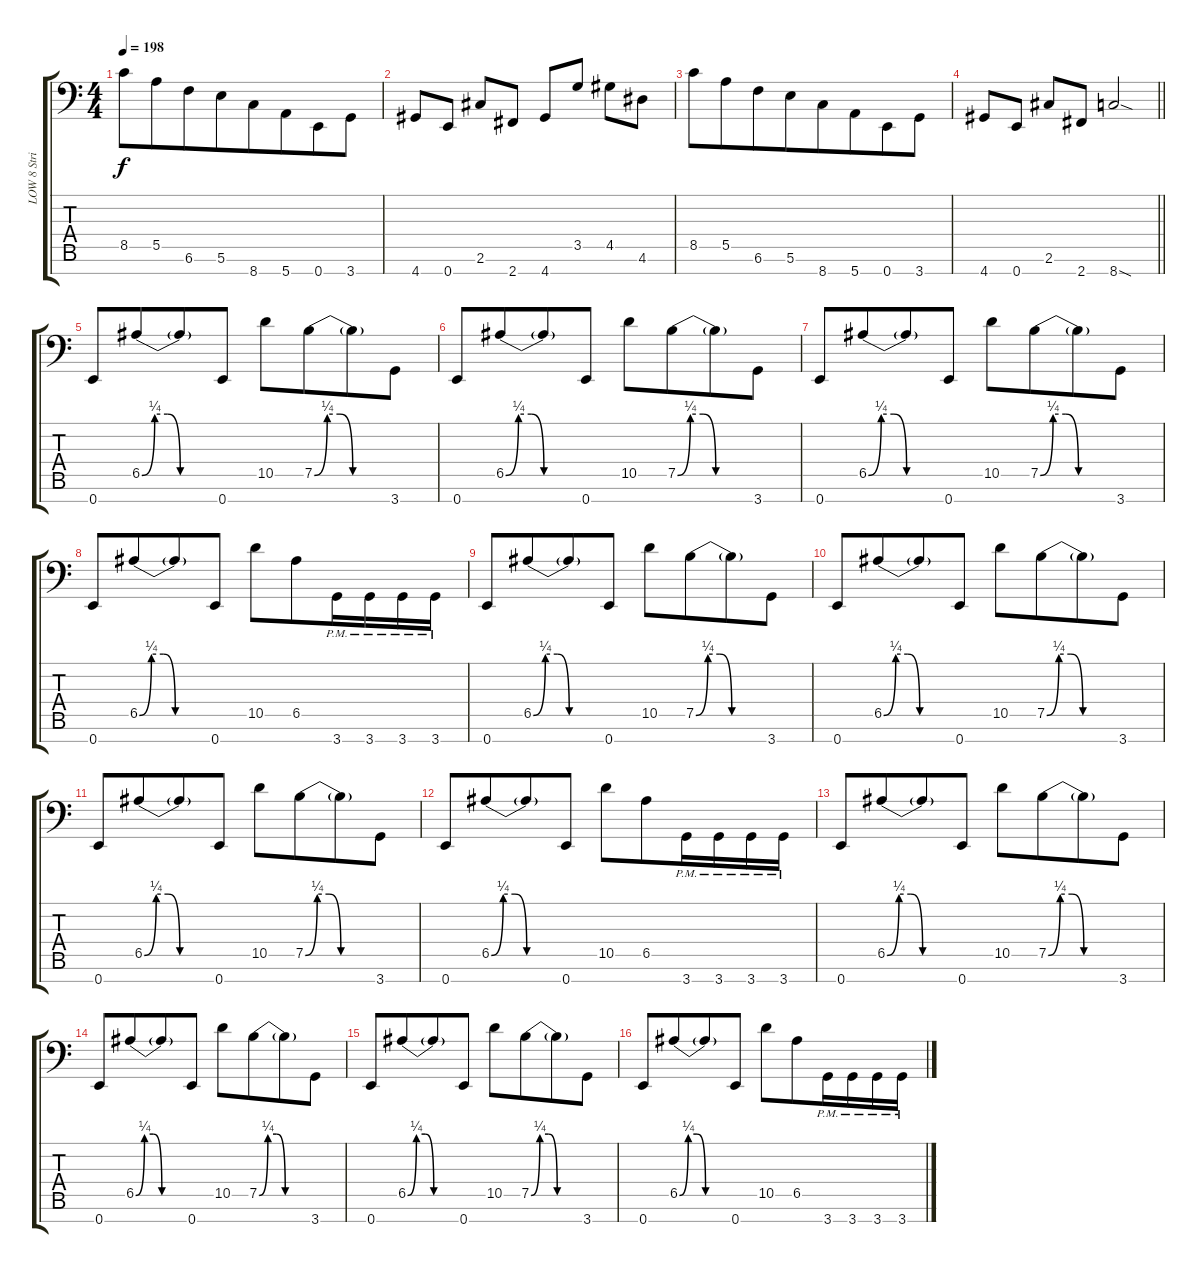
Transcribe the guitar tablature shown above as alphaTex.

\track ("LOW 8 String RIGHT" "LOW 8 Stri") {instrument distortionguitar}
\staff {score tabs}
\tuning (B3 Gb3 E3 B2 E2 B1 E1) {hide}
\ts (4 4)
\tempo 198
\clef f4
\ks c
8.5.8{dy f} 5.5.8{beam merge} 6.6.8{beam merge} 5.6.8{beam merge} 8.7.8 5.7.8{beam merge} 0.7.8 3.7.8 |
4.7.8{beam merge} 0.7.8 2.6.8{beam merge} 2.7.8 4.7.8 3.5.8 4.5.8 4.6.8 |
8.5.8 5.5.8{beam merge} 6.6.8{beam merge} 5.6.8{beam merge} 8.7.8 5.7.8{beam merge} 0.7.8 3.7.8 |
\barLineRight lightlight
4.7.8{beam merge} 0.7.8 2.6.8{beam merge} 2.7.8 8.7{sod}.2 |
\section ("" "")
0.7.8 6.5{be (custom 0 0 10 1 20 1 30 0 60 0)}.8{beam merge} 6.5{t}.8 0.7.8 10.5.8 7.5{be (custom 0 0 10 1 20 1 30 0 60 0)}.8{beam merge} 7.5{t}.8{beam merge} 3.7.8 |
0.7.8 6.5{be (custom 0 0 10 1 20 1 30 0 60 0)}.8{beam merge} 6.5{t}.8 0.7.8 10.5.8 7.5{be (custom 0 0 10 1 20 1 30 0 60 0)}.8{beam merge} 7.5{t}.8{beam merge} 3.7.8 |
0.7.8 6.5{be (custom 0 0 10 1 20 1 30 0 60 0)}.8{beam merge} 6.5{t}.8 0.7.8 10.5.8 7.5{be (custom 0 0 10 1 20 1 30 0 60 0)}.8{beam merge} 7.5{t}.8{beam merge} 3.7.8 |
0.7.8 6.5{be (custom 0 0 10 1 20 1 30 0 60 0)}.8{beam merge} 6.5{t}.8 0.7.8 10.5.8 6.5.8{beam merge} 3.7{pm}.16{beam merge} 3.7{pm}.16 3.7{pm}.16{beam merge} 3.7{pm}.16 |
0.7.8 6.5{be (custom 0 0 10 1 20 1 30 0 60 0)}.8{beam merge} 6.5{t}.8 0.7.8 10.5.8 7.5{be (custom 0 0 10 1 20 1 30 0 60 0)}.8{beam merge} 7.5{t}.8{beam merge} 3.7.8 |
0.7.8 6.5{be (custom 0 0 10 1 20 1 30 0 60 0)}.8{beam merge} 6.5{t}.8 0.7.8 10.5.8 7.5{be (custom 0 0 10 1 20 1 30 0 60 0)}.8{beam merge} 7.5{t}.8{beam merge} 3.7.8 |
0.7.8 6.5{be (custom 0 0 10 1 20 1 30 0 60 0)}.8{beam merge} 6.5{t}.8 0.7.8 10.5.8 7.5{be (custom 0 0 10 1 20 1 30 0 60 0)}.8{beam merge} 7.5{t}.8{beam merge} 3.7.8 |
0.7.8 6.5{be (custom 0 0 10 1 20 1 30 0 60 0)}.8{beam merge} 6.5{t}.8 0.7.8 10.5.8 6.5.8{beam merge} 3.7{pm}.16{beam merge} 3.7{pm}.16 3.7{pm}.16{beam merge} 3.7{pm}.16 |
0.7.8 6.5{be (custom 0 0 10 1 20 1 30 0 60 0)}.8{beam merge} 6.5{t}.8 0.7.8 10.5.8 7.5{be (custom 0 0 10 1 20 1 30 0 60 0)}.8{beam merge} 7.5{t}.8{beam merge} 3.7.8 |
0.7.8 6.5{be (custom 0 0 10 1 20 1 30 0 60 0)}.8{beam merge} 6.5{t}.8 0.7.8 10.5.8 7.5{be (custom 0 0 10 1 20 1 30 0 60 0)}.8{beam merge} 7.5{t}.8{beam merge} 3.7.8 |
0.7.8 6.5{be (custom 0 0 10 1 20 1 30 0 60 0)}.8{beam merge} 6.5{t}.8 0.7.8 10.5.8 7.5{be (custom 0 0 10 1 20 1 30 0 60 0)}.8{beam merge} 7.5{t}.8{beam merge} 3.7.8 |
0.7.8 6.5{be (custom 0 0 10 1 20 1 30 0 60 0)}.8{beam merge} 6.5{t}.8 0.7.8 10.5.8 6.5.8{beam merge} 3.7{pm}.16{beam merge} 3.7{pm}.16 3.7{pm}.16{beam merge} 3.7{pm}.16
